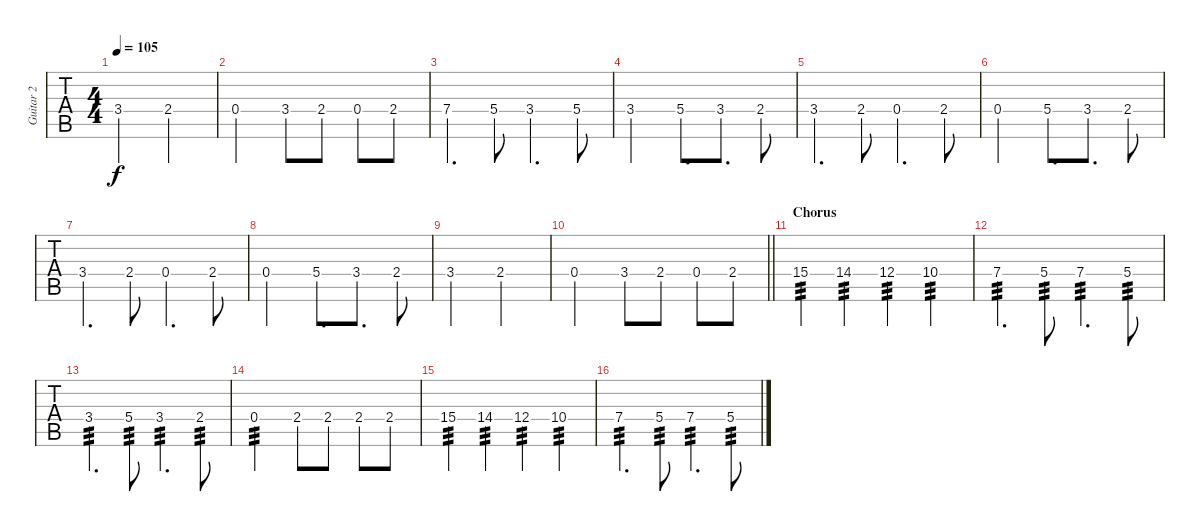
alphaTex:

\track ("Guitar 2" "Guitar 2") {instrument overdrivenguitar}
\staff {tabs}
\tuning (E4 B3 G3 D3 A2 E2) {hide}
\ts (4 4)
\tempo 105
\clef g2
\ks c
3.4.2{dy f} 2.4.2 |
0.4.2 3.4.8 2.4.8 0.4.8 2.4.8 |
7.4.4{d} 5.4.8 3.4.4{d} 5.4.8 |
3.4.2 5.4.8{d} 3.4.8{d} 2.4.8 |
3.4.4{d} 2.4.8 0.4.4{d} 2.4.8 |
0.4.2 5.4.8{d} 3.4.8{d} 2.4.8 |
3.4.4{d} 2.4.8 0.4.4{d} 2.4.8 |
0.4.2 5.4.8{d} 3.4.8{d} 2.4.8 |
3.4.2 2.4.2 |
\barLineRight lightlight
0.4.2 3.4.8 2.4.8 0.4.8 2.4.8 |
\section ("" "Chorus")
15.4.4{tp 3} 14.4.4{tp 3} 12.4.4{tp 3} 10.4.4{tp 3} |
7.4.4{d tp 3} 5.4.8{tp 3} 7.4.4{d tp 3} 5.4.8{tp 3} |
3.4.4{d tp 3} 5.4.8{tp 3} 3.4.4{d tp 3} 2.4.8{tp 3} |
0.4.2{tp 3} 2.4.8 2.4.8 2.4.8 2.4.8 |
15.4.4{tp 3} 14.4.4{tp 3} 12.4.4{tp 3} 10.4.4{tp 3} |
7.4.4{d tp 3} 5.4.8{tp 3} 7.4.4{d tp 3} 5.4.8{tp 3}
